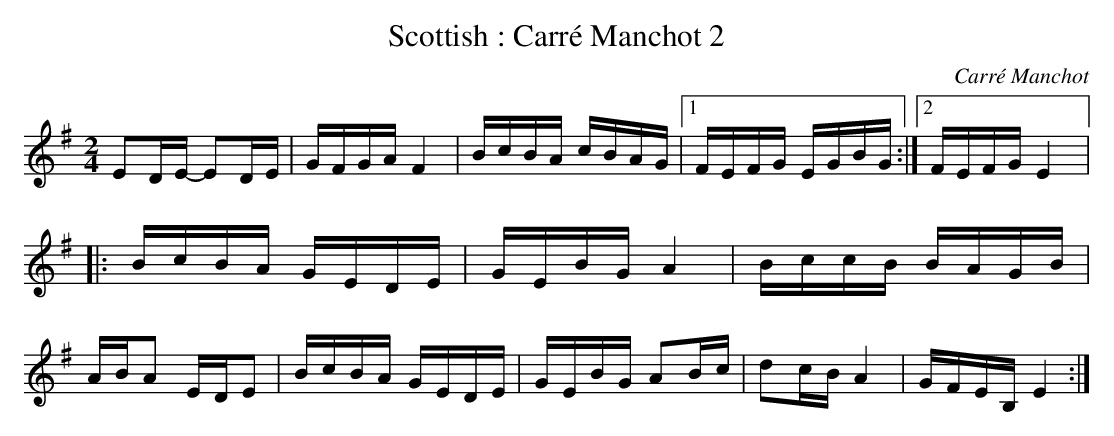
X:1
T:Scottish : Carré Manchot 2
C:Carré Manchot
M:2/4
L:1/16
K:G
E2DE- E2DE | GFGA F4 | BcBA cBAG |1 FEFG EGBG :|2 FEFG E4 |:\
BcBA GEDE | GEBG A4 | BccB BAGB | ABA2 EDE2 |\
BcBA GEDE | GEBG A2Bc | d2cB A4 | GFEB, E4 :|
